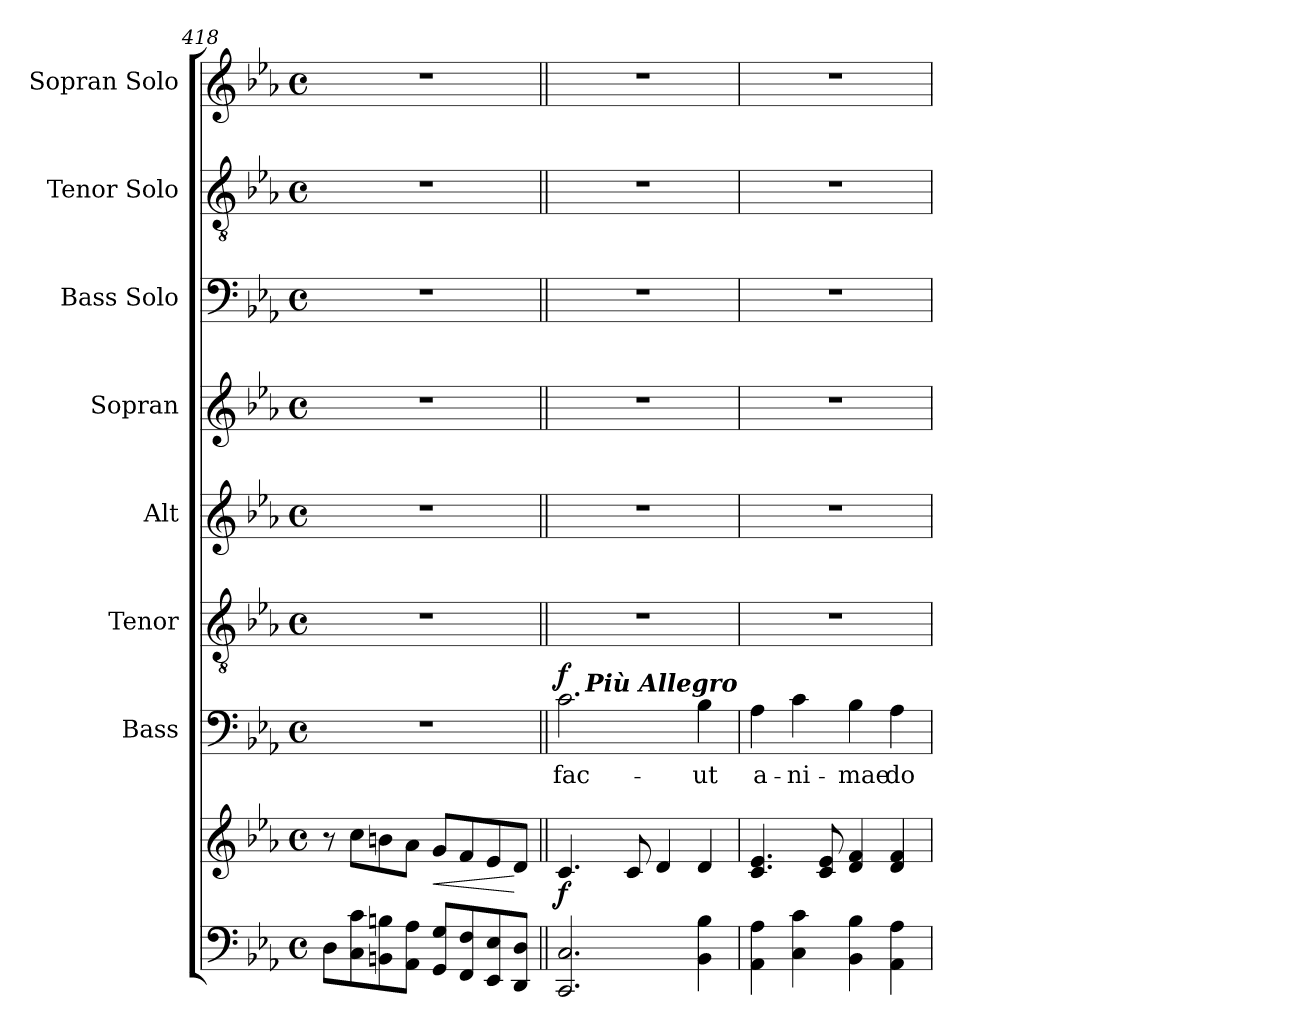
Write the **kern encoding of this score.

**kern	**kern	**dynam	**kern	**text	**dynam	**kern	**kern	**kern	**kern	**kern	**kern
*part8	*part8	*part8	*part7	*part7	*part7	*part6	*part5	*part4	*part3	*part2	*part1
*staff9	*staff8	*staff8/9	*staff7	*staff7	*staff7	*staff6	*staff5	*staff4	*staff3	*staff2	*staff1
*	*	*	*I"Bass	*	*	*I"Tenor	*I"Alt	*I"Sopran	*I"Bass Solo	*I"Tenor Solo	*I"Sopran Solo
*	*	*	*I'B.	*	*	*I'T.	*I'A.	*I'S.	*I'B. Solo	*I'T. Solo	*I'S. Solo
*clefF4	*clefG2	*	*clefF4	*	*	*clefGv2	*clefG2	*clefG2	*clefF4	*clefGv2	*clefG2
*k[b-e-a-]	*k[b-e-a-]	*	*k[b-e-a-]	*	*	*k[b-e-a-]	*k[b-e-a-]	*k[b-e-a-]	*k[b-e-a-]	*k[b-e-a-]	*k[b-e-a-]
*E-:	*E-:	*	*E-:	*	*	*E-:	*E-:	*E-:	*E-:	*E-:	*E-:
*M4/4	*M4/4	*	*M4/4	*	*	*M4/4	*M4/4	*M4/4	*M4/4	*M4/4	*M4/4
*met(c)	*met(c)	*	*met(c)	*	*	*met(c)	*met(c)	*met(c)	*met(c)	*met(c)	*met(c)
=418	=418	=418	=418	=418	=418	=418	=418	=418	=418	=418	=418
8D\L	8r	.	1r	.	.	1r	1r	1r	1r	1r	1r
8C\ 8c\	8cc\L	.	.	.	.	.	.	.	.	.	.
8BBn\ 8Bn\	8bn\	.	.	.	.	.	.	.	.	.	.
8AA-\ 8A-\J	8a-\J	.	.	.	.	.	.	.	.	.	.
!	!	!LO:HP:b	!	!	!	!	!	!	!	!	!
8GG/ 8G/L	8g/L	<	.	.	.	.	.	.	.	.	.
8FF/ 8F/	8f/	.	.	.	.	.	.	.	.	.	.
8EE-/ 8E-/	8e-/	.	.	.	.	.	.	.	.	.	.
8DD/ 8D/J	8d/J	[	.	.	.	.	.	.	.	.	.
=419||	=419||	=419||	=419||	=419||	=419||	=419||	=419||	=419||	=419||	=419||	=419||
!	!	!LO:DY:b	!	!LO:LY:b	!LO:DY:a	!	!	!	!	!	!
*	*	*	*^	*	*	*	*	*	*	*	*
2.CC/ 2.C/	4.c/	f	2.c\	8ryy	fac-	f	1r	1r	1r	1r	1r	1r
!	!	!	!	!LO:TX:a:Bi:t=Più Allegro	!	!	!	!	!	!	!	!
.	.	.	.	2..ryy	.	.	.	.	.	.	.	.
.	8c/	.	.	.	.	.	.	.	.	.	.	.
.	4d/	.	.	.	.	.	.	.	.	.	.	.
!	!	!	!	!	!LO:LY:b	!	!	!	!	!	!	!
4BB-\ 4B-\	4d/	.	4B-\	.	-ut	.	.	.	.	.	.	.
=420	=420	=420	=420	=420	=420	=420	=420	=420	=420	=420	=420	=420
!	!	!	!	!	!LO:LY:b	!	!	!	!	!	!	!
*	*	*	*v	*v	*	*	*	*	*	*	*	*
4AA-\ 4A-\	4.c/ 4.e-/	.	4A-\	a-	.	1r	1r	1r	1r	1r	1r
!	!	!	!	!LO:LY:b	!	!	!	!	!	!	!
4C\ 4c\	.	.	4c\	-ni-	.	.	.	.	.	.	.
.	8c/ 8e-/	.	.	.	.	.	.	.	.	.	.
!	!	!	!	!LO:LY:b	!	!	!	!	!	!	!
4BB-\ 4B-\	4d/ 4f/	.	4B-\	-mae	.	.	.	.	.	.	.
!	!	!	!	!LO:LY:b	!	!	!	!	!	!	!
4AA-\ 4A-\	4d/ 4f/	.	4A-\	do-	.	.	.	.	.	.	.
=	=	=	=	=	=	=	=	=	=	=	=
*-	*-	*-	*-	*-	*-	*-	*-	*-	*-	*-	*-
